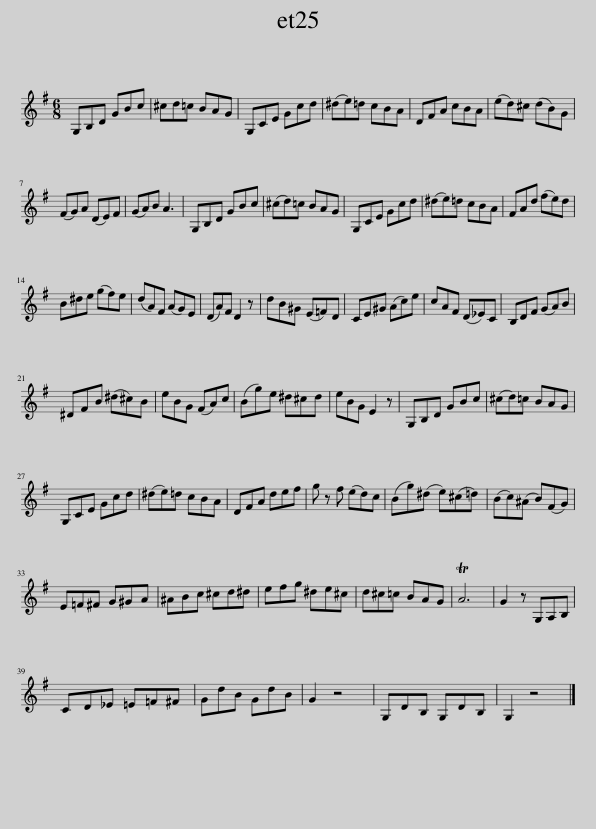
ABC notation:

X:1
L:1/8
M:6/8
I:linebreak $
K:none
V:1 treble transpose=-7
V:1
[K:G] G,B,D GBc | ^cd=c BAG | G,CE Gcd | (^de)=d cBA | DFA cBA | %5
 (ed)^c (dB)G |$ (FG)A (DE)F | (GA)B A3 | G,B,D GBc | (^cd)=c BAG | %10
 G,CE Gcd | (^de)=d cBA | FAd (fe)d |$ B^de (gf)e | (dA)F (AG)E | %15
 (DA)F D2 z | dB^G (E=F)D | CE^G (Ac)e | cAF (D_E)C | B,DF (GA)B |$ %20
 ^DFB (^d^c)B | eBG (FA)c | (Bg)e ^d^cd | eBG E2 z | G,B,D GBc | %25
 (^cd)=c BAG |$ G,CE Gcd | (^de)=d cBA | DFA def | g z f (ed)c | %30
 (Bg)(^d e)(^c=d) | (Bc)(^A B)(FG) |$ E=F^F G^GA | ^ABc ^cd^d | efg ^de^c | %35
 d^c=c BAG | TA6 | G2 z G,A,B, |$ CD_E =E=F^F | GdB GdB | %40
 G2 z4 | G,DB, G,DB, | G,2 z4 |] %43
